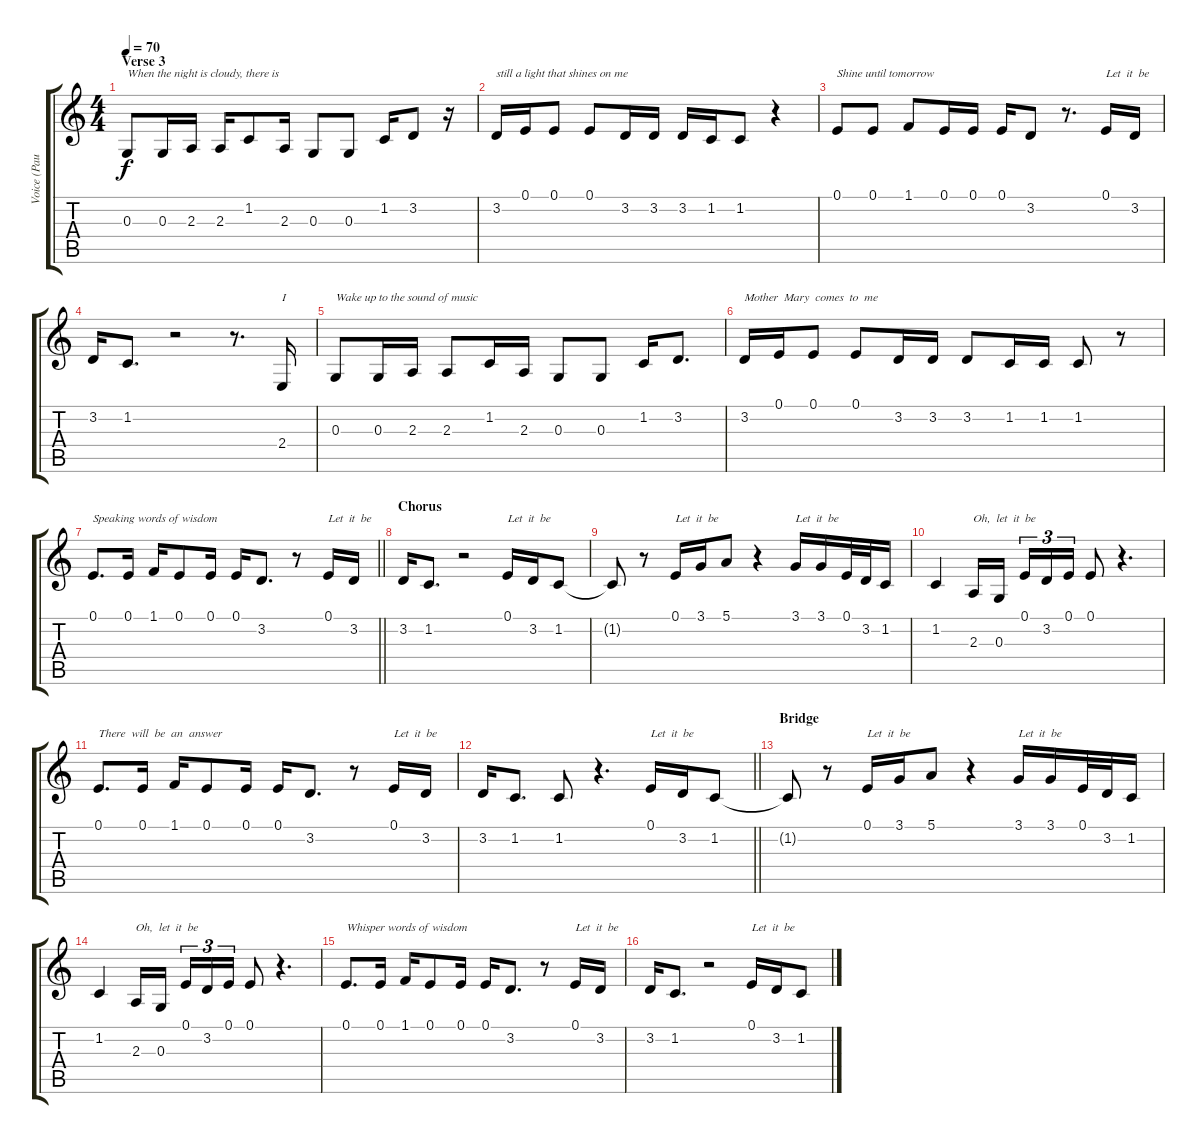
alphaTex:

\track ("Voice (Paul McCartney)" "Voice (Pau") {instrument clarinet}
\staff {score tabs}
\tuning (E4 B3 G3 D3 A2 E2) {hide}
\ts (4 4)
\section ("" "Verse 3")
\tempo 70
\clef g2
\ks c
0.3.8{txt "When the night is cloudy, there is" dy f} 0.3.16 2.3.16 2.3.16 1.2.8 2.3.16 0.3.8 0.3.8 1.2.16 3.2.8 r.16 |
3.2.16{txt "still a light that shines on me"} 0.1.16 0.1.8 0.1.8 3.2.16 3.2.16 3.2.16 1.2.16 1.2.8 r.4 |
0.1.8{txt "Shine until tomorrow "} 0.1.8 1.1.8 0.1.16 0.1.16 0.1.16 3.2.8 r.8{d} 0.1.16{txt "Let  it  be"} 3.2.16 |
3.2.16 1.2.8{d} r.2 r.8{d} 2.4.16{txt "I"} |
0.3.8{txt "Wake up to the sound of music"} 0.3.16 2.3.16 2.3.8 1.2.16 2.3.16 0.3.8 0.3.8 1.2.16 3.2.8{d} |
3.2.16{txt "Mother  Mary  comes  to  me"} 0.1.16 0.1.8 0.1.8 3.2.16 3.2.16 3.2.8 1.2.16 1.2.16 1.2.8 r.8 |
\barLineRight lightlight
0.1.8{d txt "Speaking words of wisdom"} 0.1.16 1.1.16 0.1.8 0.1.16 0.1.16 3.2.8{d} r.8 0.1.16{txt "Let  it  be"} 3.2.16 |
\section ("" "Chorus")
3.2.16 1.2.8{d} r.2 0.1.16{txt "Let  it  be"} 3.2.16 1.2.8 |
1.2{t}.8 r.8 0.1.16{txt "Let  it  be"} 3.1.16 5.1.8 r.4 3.1.16{txt "Let  it  be"} 3.1.16 0.1.32 3.2.32 1.2.16 |
1.2.4 2.3.16{txt "Oh,  let  it  be"} 0.3.16 0.1.16{tu (3 2)} 3.2.16{tu (3 2)} 0.1.16{tu (3 2)} 0.1.8 r.4{d} |
0.1.8{d txt "There  will  be  an  answer  "} 0.1.16 1.1.16 0.1.8 0.1.16 0.1.16 3.2.8{d} r.8 0.1.16{txt "Let  it  be"} 3.2.16 |
\barLineRight lightlight
3.2.16 1.2.8{d} 1.2.8 r.4{d} 0.1.16{txt "Let  it  be"} 3.2.16 1.2.8 |
\section ("" "Bridge")
1.2{t}.8 r.8 0.1.16{txt "Let  it  be"} 3.1.16 5.1.8 r.4 3.1.16{txt "Let  it  be"} 3.1.16 0.1.32 3.2.32 1.2.16 |
1.2.4 2.3.16{txt "Oh,  let  it  be"} 0.3.16 0.1.16{tu (3 2)} 3.2.16{tu (3 2)} 0.1.16{tu (3 2)} 0.1.8 r.4{d} |
0.1.8{d txt "Whisper words of wisdom"} 0.1.16 1.1.16 0.1.8 0.1.16 0.1.16 3.2.8{d} r.8 0.1.16{txt "Let  it  be"} 3.2.16 |
3.2.16 1.2.8{d} r.2 0.1.16{txt "Let  it  be"} 3.2.16 1.2.8
